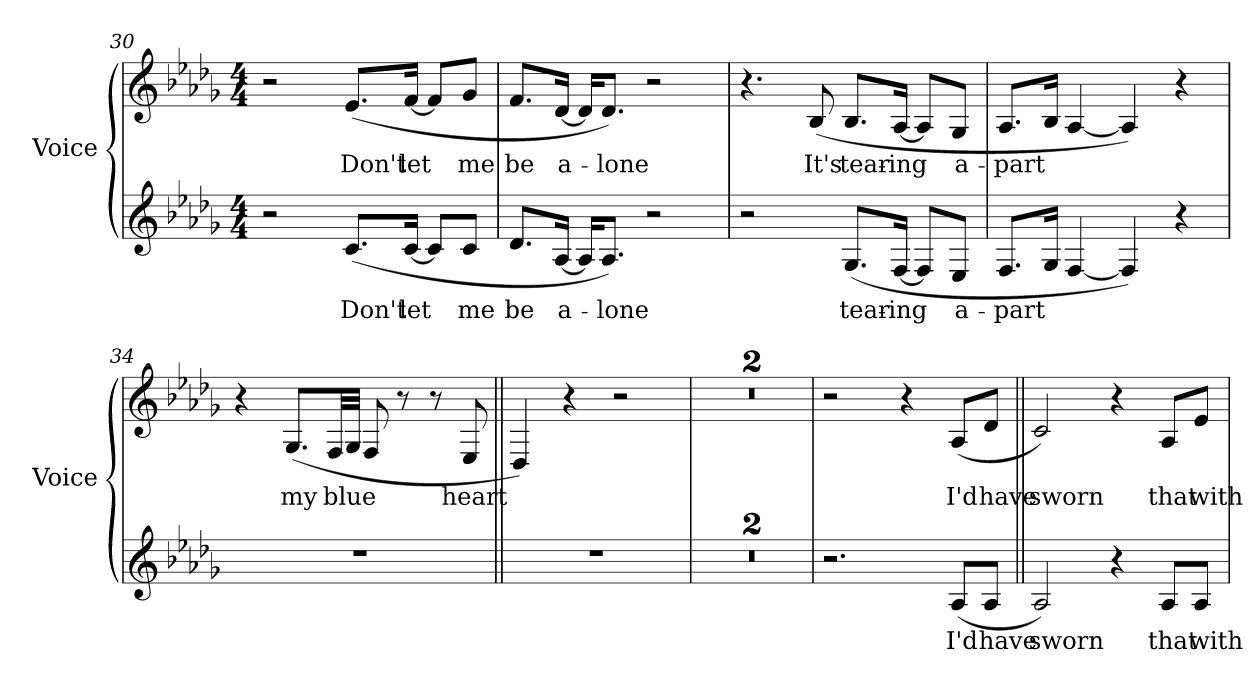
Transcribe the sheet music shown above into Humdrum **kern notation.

**kern	**text	**kern	**text
*part2	*part2	*part1	*part1
*staff2	*staff2	*staff1	*staff1
*I"Voice	*	*I"Voice	*
*I'Voice	*	*I'Voice	*
*clefG2	*	*clefG2	*
*k[b-e-a-d-g-]	*	*k[b-e-a-d-g-]	*
*D-:	*	*D-:	*
*M4/4	*	*M4/4	*
=30	=30	=30	=30
2r	.	2r	.
!	!LO:LY:b:color=#000000	!	!
!	!	!	!LO:LY:b:color=#000000
(8.ci/L	Don't	(8.e-i/L	Don't
!	!LO:LY:b:color=#000000	!	!
!	!	!	!LO:LY:b:color=#000000
[16ci/Jk	let	[16fi/Jk	let
8ci/L]	.	8fi/L]	.
!	!LO:LY:b:color=#000000	!	!
!	!	!	!LO:LY:b:color=#000000
8ci/J	me	8g-i/J	me
!!LO:LB:g=z
=31	=31	=31	=31
!	!LO:LY:b:color=#000000	!	!
!	!	!	!LO:LY:b:color=#000000
8.d-i/L	be	8.fi/L	be
!	!LO:LY:b:color=#000000	!	!
!	!	!	!LO:LY:b:color=#000000
[16A-i/Jk	a-	[16d-i/Jk	a-
16A-i/KL]	.	16d-i/KL]	.
!	!LO:LY:b:color=#000000	!	!
!	!	!	!LO:LY:b:color=#000000
8.A-i/J)	-lone	8.d-i/J)	-lone
2r	.	2r	.
=32	=32	=32	=32
2r	.	4.r	.
!	!	!	!LO:LY:b:color=#000000
.	.	(8B-i/	It's
!	!LO:LY:b:color=#000000	!	!
!	!	!	!LO:LY:b:color=#000000
(8.G-i/L	tear-	8.B-i/L	tear-
!	!LO:LY:b:color=#000000	!	!
!	!	!	!LO:LY:b:color=#000000
[16Fi/Jk	-ing	[16A-i/Jk	-ing
8Fi/L]	.	8A-i/L]	.
!	!LO:LY:b:color=#000000	!	!
!	!	!	!LO:LY:b:color=#000000
8E-i/J	a-	8G-i/J	a-
=33	=33	=33	=33
!	!LO:LY:b:color=#000000	!	!
!	!	!	!LO:LY:b:color=#000000
8.Fi/L	-part	8.A-i/L	-part
16G-i/Jk	.	16B-i/Jk	.
[4Fi/	.	[4A-i/	.
4Fi/])	.	4A-i/])	.
4r	.	4r	.
=34	=34	=34	=34
1r	.	4r	.
!	!	!	!LO:LY:b:color=#000000
.	.	(8.G-i/L	my
!	!	!	!LO:LY:b:color=#000000
.	.	32Fi/LL	blue
.	.	32G-i/JJJ	.
.	.	8Fi/	.
.	.	8r	.
.	.	8r	.
!	!	!	!LO:LY:b:color=#000000
.	.	8E-i/	heart
!!LO:PB:g=z
=35||	=35||	=35||	=35||
1r	.	4D-i/)	.
.	.	4r	.
.	.	2r	.
=36	=36	=36	=36
1r	.	1r	.
=37	=37	=37	=37
1r	.	1r	.
=38	=38	=38	=38
2.r	.	2r	.
.	.	4r	.
!	!LO:LY:b:color=#000000	!	!
!	!	!	!LO:LY:b:color=#000000
(8A-i/L	I'd	(8A-i/L	I'd
!	!LO:LY:b:color=#000000	!	!
!	!	!	!LO:LY:b:color=#000000
8A-i/J	have	8d-i/J	have
=39||	=39||	=39||	=39||
!	!LO:LY:b:color=#000000	!	!
!	!	!	!LO:LY:b:color=#000000
2A-i/)	sworn	2ci/)	sworn
4r	.	4r	.
!	!LO:LY:b:color=#000000	!	!
!	!	!	!LO:LY:b:color=#000000
8A-i/L	that	8A-i/L	that
!	!LO:LY:b:color=#000000	!	!
!	!	!	!LO:LY:b:color=#000000
8A-i/J	with	8e-i/J	with
=	=	=	=
*-	*-	*-	*-
